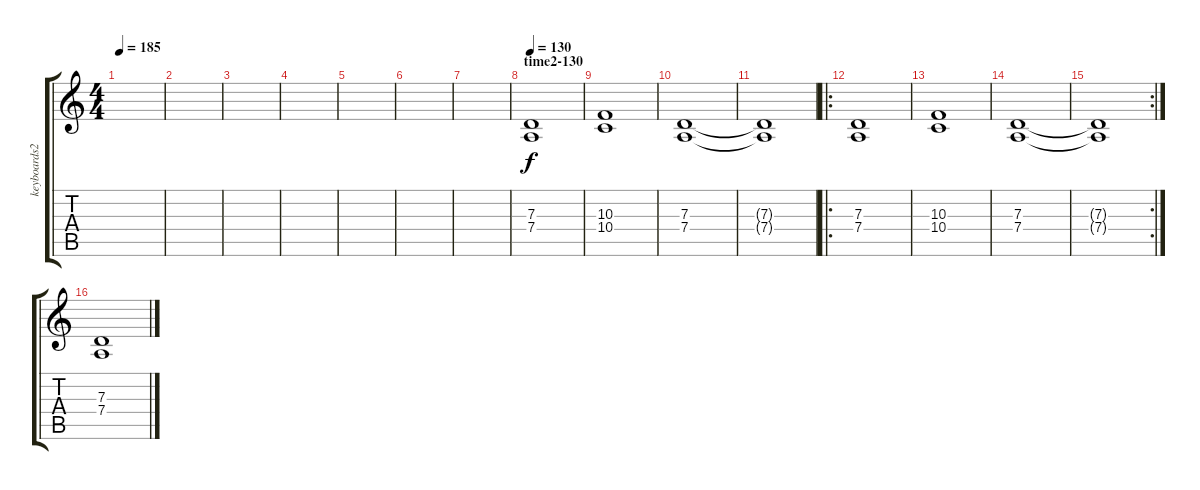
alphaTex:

\track ("keyboards2" "keyboards2") {instrument choiraahs}
\staff {score tabs}
\tuning (E4 B3 G3 D3 A2 E2) {hide}
\ts (4 4)
\tempo 185
\clef g2
\ks c
|
|
|
|
|
|
|
\section ("" "time2-130")
\tempo 130
(7.3 7.4).1 |
(10.3 10.4).1 |
(7.3 7.4).1 |
(7.3{t} 7.4{t}).1 |
\ro
(7.3 7.4).1 |
(10.3 10.4).1 |
(7.3 7.4).1 |
\rc 2
(7.3{t} 7.4{t}).1 |
(7.3 7.4).1
